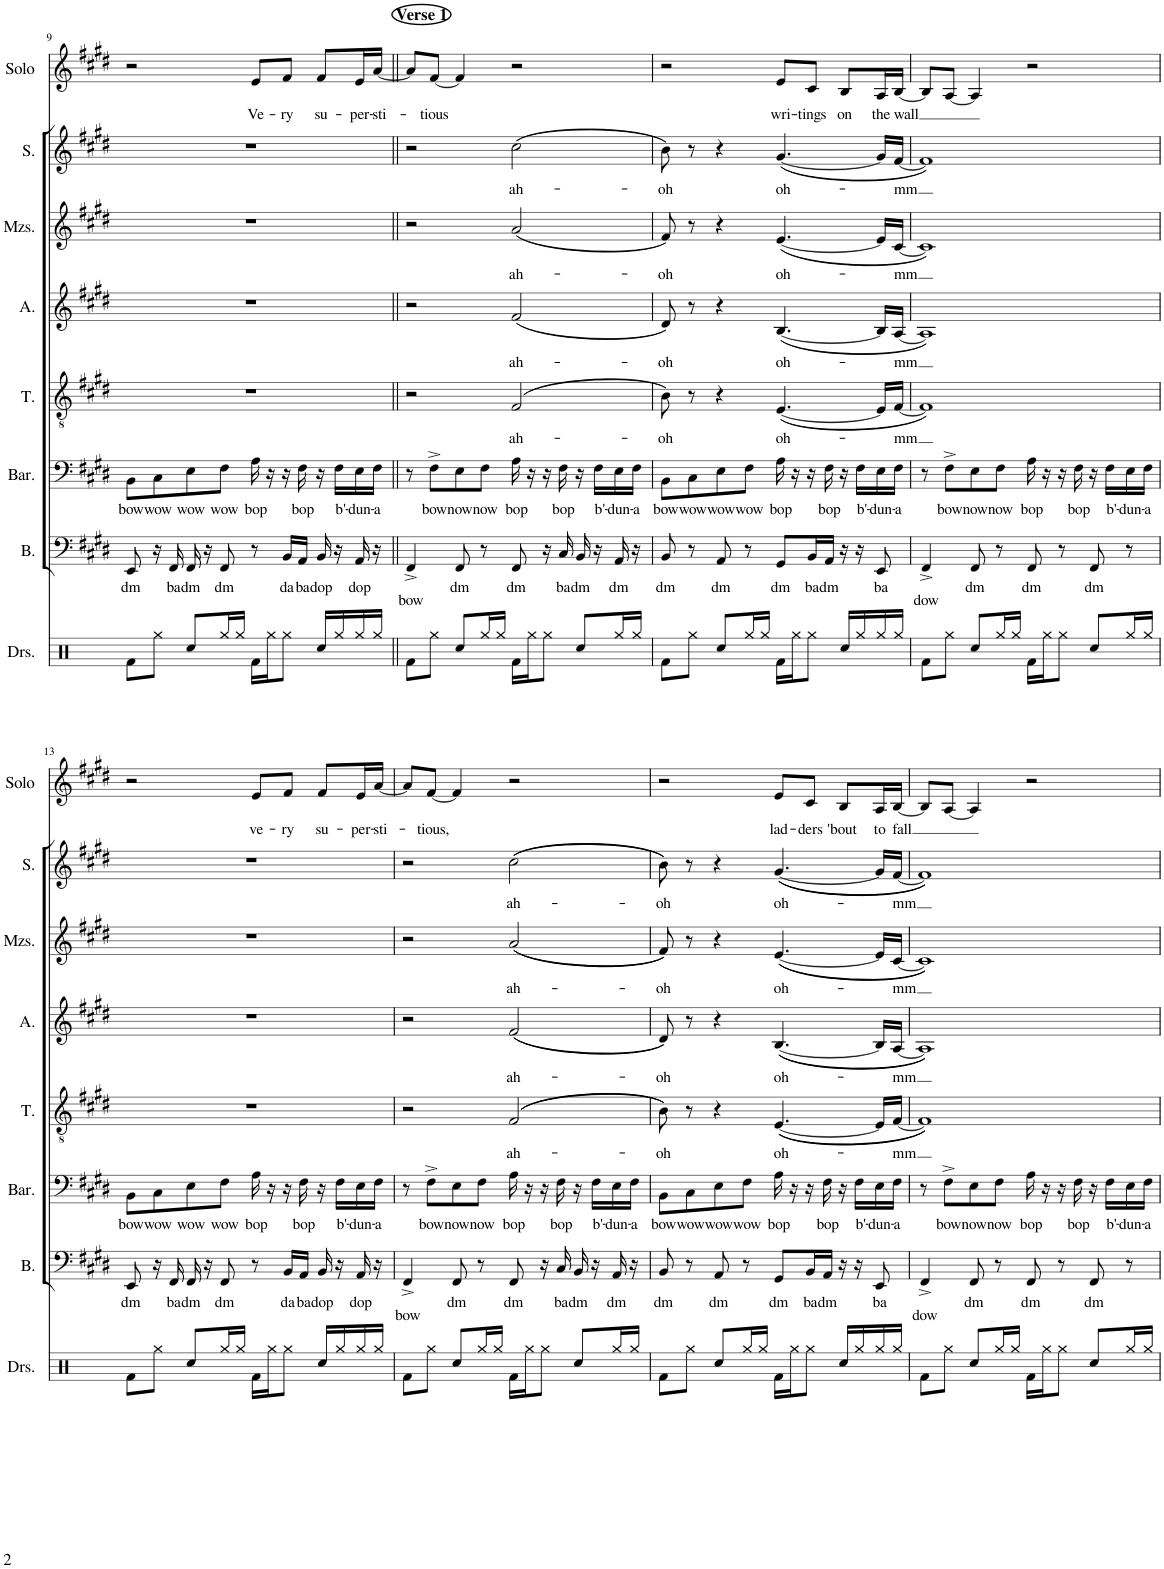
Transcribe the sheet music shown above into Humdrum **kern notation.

**kern	**kern	**text	**kern	**text	**kern	**text	**kern	**text	**kern	**text	**kern	**text	**kern	**text
*part8	*part7	*part7	*part6	*part6	*part5	*part5	*part4	*part4	*part3	*part3	*part2	*part2	*part1	*part1
*staff8	*staff7	*staff7	*staff6	*staff6	*staff5	*staff5	*staff4	*staff4	*staff3	*staff3	*staff2	*staff2	*staff1	*staff1
*I"Drumset	*I"Bass	*	*I"Baritone	*	*I"Tenor	*	*I"Alto	*	*I"Mezzo-soprano	*	*I"Soprano	*	*I"Solo	*
*I'Drs.	*I'B.	*	*I'Bar.	*	*I'T.	*	*I'A.	*	*I'Mzs.	*	*I'S.	*	*I'Solo	*
!!LO:PB:g=z
*clefX	*clefF4	*	*clefF4	*	*clefGv2	*	*clefG2	*	*clefG2	*	*clefG2	*	*clefG2	*
*k[]	*k[f#c#g#d#]	*	*k[f#c#g#d#]	*	*k[f#c#g#d#]	*	*k[f#c#g#d#]	*	*k[f#c#g#d#]	*	*k[f#c#g#d#]	*	*k[f#c#g#d#]	*
*M4/4	*M4/4	*	*M4/4	*	*M4/4	*	*M4/4	*	*M4/4	*	*M4/4	*	*M4/4	*
*met(c)	*met(c)	*	*met(c)	*	*met(c)	*	*met(c)	*	*met(c)	*	*met(c)	*	*met(c)	*
=9	=9	=9	=9	=9	=9	=9	=9	=9	=9	=9	=9	=9	=9	=9
!	!	!LO:LY:b	!	!LO:LY:b	!	!	!	!	!	!	!	!	!	!
8Rf\L	8EE/	dm	8BB\L	bow	1r	.	1r	.	1r	.	1r	.	2r	.
!	!	!	!	!LO:LY:b	!	!	!	!	!	!	!	!	!	!
8Rgg\J	16r	.	8C#\	wow	.	.	.	.	.	.	.	.	.	.
!	!	!LO:LY:b	!	!	!	!	!	!	!	!	!	!	!	!
.	16FF#/	ba	.	.	.	.	.	.	.	.	.	.	.	.
!	!	!LO:LY:b	!	!LO:LY:b	!	!	!	!	!	!	!	!	!	!
8Rcc/L	16FF#/	dm	8E\	wow	.	.	.	.	.	.	.	.	.	.
.	16r	.	.	.	.	.	.	.	.	.	.	.	.	.
!	!	!LO:LY:b	!	!LO:LY:b	!	!	!	!	!	!	!	!	!	!
16Rgg/L	8FF#/	dm	8F#\J	wow	.	.	.	.	.	.	.	.	.	.
16Rgg/JJ	.	.	.	.	.	.	.	.	.	.	.	.	.	.
!	!	!	!	!LO:LY:b	!	!	!	!	!	!	!	!	!	!LO:LY:b
16Rf\LL	8r	.	16A\	bop	.	.	.	.	.	.	.	.	8e/L	Ve-
16Rgg\J	.	.	16r	.	.	.	.	.	.	.	.	.	.	.
!	!	!LO:LY:b	!	!	!	!	!	!	!	!	!	!	!	!LO:LY:b
8Rgg\J	16BB/LL	da	16r	.	.	.	.	.	.	.	.	.	8f#/J	-ry
!	!	!LO:LY:b	!	!LO:LY:b	!	!	!	!	!	!	!	!	!	!
.	16AA/JJ	ba	16F#\	bop	.	.	.	.	.	.	.	.	.	.
!	!	!LO:LY:b	!	!	!	!	!	!	!	!	!	!	!	!LO:LY:b
16Rcc/LL	16BB/	dop	16r	.	.	.	.	.	.	.	.	.	8f#/L	su-
!	!	!	!	!LO:LY:b	!	!	!	!	!	!	!	!	!	!
16Rgg/	16r	.	16F#\LL	b'-	.	.	.	.	.	.	.	.	.	.
!	!	!LO:LY:b	!	!LO:LY:b	!	!	!	!	!	!	!	!	!	!LO:LY:b
16Rgg/	16AA/	dop	16E\	-dun-	.	.	.	.	.	.	.	.	16e/L	-per-
!	!	!	!	!LO:LY:b	!	!	!	!	!	!	!	!	!	!LO:LY:b
16Rgg/JJ	16r	.	16F#\JJ	-a	.	.	.	.	.	.	.	.	[16a/JJ	-sti-
=10||	=10||	=10||	=10||	=10||	=10||	=10||	=10||	=10||	=10||	=10||	=10||	=10||	=10||	=10||
!	!	!	!	!	!	!	!	!	!	!	!	!	!LO:TX:a:B:t=Verse 1	!
!	!	!LO:LY:b	!	!	!	!	!	!	!	!	!	!	!	!
8Rf\L	4FF#^/	bow	8r	.	2r	.	2r	.	2r	.	2r	.	8a/L]	.
!	!	!	!	!LO:LY:b	!	!	!	!	!	!	!	!	!	!LO:LY:b
8Rgg\J	.	.	8F#^\L	bow	.	.	.	.	.	.	.	.	[8f#/J	-tious
!	!	!LO:LY:b	!	!LO:LY:b	!	!	!	!	!	!	!	!	!	!
8Rcc/L	8FF#/	dm	8E\	now	.	.	.	.	.	.	.	.	4f#/]	.
!	!	!	!	!LO:LY:b	!	!	!	!	!	!	!	!	!	!
16Rgg/L	8r	.	8F#\J	now	.	.	.	.	.	.	.	.	.	.
16Rgg/JJ	.	.	.	.	.	.	.	.	.	.	.	.	.	.
!	!	!LO:LY:b	!	!LO:LY:b	!	!LO:LY:b	!	!LO:LY:b	!	!LO:LY:b	!	!LO:LY:b	!	!
16Rf\LL	8FF#/	dm	16A\	bop	((2F#/	ah-	((2f#/	ah-	((2a/	ah-	((2cc#\	ah-	2r	.
16Rgg\J	.	.	16r	.	.	.	.	.	.	.	.	.	.	.
8Rgg\J	16r	.	16r	.	.	.	.	.	.	.	.	.	.	.
!	!	!LO:LY:b	!	!LO:LY:b	!	!	!	!	!	!	!	!	!	!
.	16C#/	ba	16F#\	bop	.	.	.	.	.	.	.	.	.	.
!	!	!LO:LY:b	!	!	!	!	!	!	!	!	!	!	!	!
8Rcc/L	16BB/	dm	16r	.	.	.	.	.	.	.	.	.	.	.
!	!	!	!	!LO:LY:b	!	!	!	!	!	!	!	!	!	!
.	16r	.	16F#\LL	b'-	.	.	.	.	.	.	.	.	.	.
!	!	!LO:LY:b	!	!LO:LY:b	!	!	!	!	!	!	!	!	!	!
16Rgg/L	16AA/	dm	16E\	-dun-	.	.	.	.	.	.	.	.	.	.
!	!	!	!	!LO:LY:b	!	!	!	!	!	!	!	!	!	!
16Rgg/JJ	16r	.	16F#\JJ	-a	.	.	.	.	.	.	.	.	.	.
=11	=11	=11	=11	=11	=11	=11	=11	=11	=11	=11	=11	=11	=11	=11
!	!	!LO:LY:b	!	!LO:LY:b	!	!LO:LY:b	!	!LO:LY:b	!	!LO:LY:b	!	!LO:LY:b	!	!
8Rf\L	8BB/	dm	8BB\L	bow	8B\))	-oh	8d#/))	-oh	8f#/))	-oh	8b\))	-oh	2r	.
!	!	!	!	!LO:LY:b	!	!	!	!	!	!	!	!	!	!
8Rgg\J	8r	.	8C#\	wow	8r	.	8r	.	8r	.	8r	.	.	.
!	!	!LO:LY:b	!	!LO:LY:b	!	!	!	!	!	!	!	!	!	!
8Rcc/L	8AA/	dm	8E\	wow	4r	.	4r	.	4r	.	4r	.	.	.
!	!	!	!	!LO:LY:b	!	!	!	!	!	!	!	!	!	!
16Rgg/L	8r	.	8F#\J	wow	.	.	.	.	.	.	.	.	.	.
16Rgg/JJ	.	.	.	.	.	.	.	.	.	.	.	.	.	.
!	!	!LO:LY:b	!	!LO:LY:b	!	!LO:LY:b	!	!LO:LY:b	!	!LO:LY:b	!	!LO:LY:b	!	!LO:LY:b
16Rf\LL	8GG#/L	dm	16A\	bop	(([4.E/	oh-	(([4.B/	oh-	(([4.e/	oh-	(([4.g#/	oh-	8e/L	wri-
16Rgg\J	.	.	16r	.	.	.	.	.	.	.	.	.	.	.
!	!	!LO:LY:b	!	!	!	!	!	!	!	!	!	!	!	!LO:LY:b
8Rgg\J	16BB/L	ba	16r	.	.	.	.	.	.	.	.	.	8c#/J	-tings
!	!	!LO:LY:b	!	!LO:LY:b	!	!	!	!	!	!	!	!	!	!
.	16AA/JJ	dm	16F#\	bop	.	.	.	.	.	.	.	.	.	.
!	!	!	!	!	!	!	!	!	!	!	!	!	!	!LO:LY:b
16Rcc/LL	16r	.	16r	.	.	.	.	.	.	.	.	.	8B/L	on
!	!	!	!	!LO:LY:b	!	!	!	!	!	!	!	!	!	!
16Rgg/	16r	.	16F#\LL	b'-	.	.	.	.	.	.	.	.	.	.
!	!	!LO:LY:b	!	!LO:LY:b	!	!	!	!	!	!	!	!	!	!LO:LY:b
16Rgg/	8EE/	ba	16E\	-dun-	16E/LL]	.	16B/LL]	.	16e/LL]	.	16g#/LL]	.	16A/L	the
!	!	!	!	!LO:LY:b	!	!LO:LY:b	!	!LO:LY:b	!	!LO:LY:b	!	!LO:LY:b	!	!LO:LY:b
16Rgg/JJ	.	.	16F#\JJ	-a	[16F#/JJ	mm	[16A/JJ	mm	[16c#/JJ	mm	[16f#/JJ	mm	[16B/JJ	wall
=12	=12	=12	=12	=12	=12	=12	=12	=12	=12	=12	=12	=12	=12	=12
!	!	!LO:LY:b	!	!	!	!	!	!	!	!	!	!	!	!
8Rf\L	4FF#^/	dow	8r	.	1F#]))	.	1A]))	.	1c#]))	.	1f#]))	.	8B/L]	.
!	!	!	!	!LO:LY:b	!	!	!	!	!	!	!	!	!	!
8Rgg\J	.	.	8F#^\L	bow	.	.	.	.	.	.	.	.	[8A/J	.
!	!	!LO:LY:b	!	!LO:LY:b	!	!	!	!	!	!	!	!	!	!
8Rcc/L	8FF#/	dm	8E\	now	.	.	.	.	.	.	.	.	4A/]	.
!	!	!	!	!LO:LY:b	!	!	!	!	!	!	!	!	!	!
16Rgg/L	8r	.	8F#\J	now	.	.	.	.	.	.	.	.	.	.
16Rgg/JJ	.	.	.	.	.	.	.	.	.	.	.	.	.	.
!	!	!LO:LY:b	!	!LO:LY:b	!	!	!	!	!	!	!	!	!	!
16Rf\LL	8FF#/	dm	16A\	bop	.	.	.	.	.	.	.	.	2r	.
16Rgg\J	.	.	16r	.	.	.	.	.	.	.	.	.	.	.
8Rgg\J	8r	.	16r	.	.	.	.	.	.	.	.	.	.	.
!	!	!	!	!LO:LY:b	!	!	!	!	!	!	!	!	!	!
.	.	.	16F#\	bop	.	.	.	.	.	.	.	.	.	.
!	!	!LO:LY:b	!	!	!	!	!	!	!	!	!	!	!	!
8Rcc/L	8FF#/	dm	16r	.	.	.	.	.	.	.	.	.	.	.
!	!	!	!	!LO:LY:b	!	!	!	!	!	!	!	!	!	!
.	.	.	16F#\LL	b'-	.	.	.	.	.	.	.	.	.	.
!	!	!	!	!LO:LY:b	!	!	!	!	!	!	!	!	!	!
16Rgg/L	8r	.	16E\	-dun-	.	.	.	.	.	.	.	.	.	.
!	!	!	!	!LO:LY:b	!	!	!	!	!	!	!	!	!	!
16Rgg/JJ	.	.	16F#\JJ	-a	.	.	.	.	.	.	.	.	.	.
!!LO:LB:g=z
=13	=13	=13	=13	=13	=13	=13	=13	=13	=13	=13	=13	=13	=13	=13
!	!	!LO:LY:b	!	!LO:LY:b	!	!	!	!	!	!	!	!	!	!
8Rf\L	8EE/	dm	8BB\L	bow	1r	.	1r	.	1r	.	1r	.	2r	.
!	!	!	!	!LO:LY:b	!	!	!	!	!	!	!	!	!	!
8Rgg\J	16r	.	8C#\	wow	.	.	.	.	.	.	.	.	.	.
!	!	!LO:LY:b	!	!	!	!	!	!	!	!	!	!	!	!
.	16FF#/	ba	.	.	.	.	.	.	.	.	.	.	.	.
!	!	!LO:LY:b	!	!LO:LY:b	!	!	!	!	!	!	!	!	!	!
8Rcc/L	16FF#/	dm	8E\	wow	.	.	.	.	.	.	.	.	.	.
.	16r	.	.	.	.	.	.	.	.	.	.	.	.	.
!	!	!LO:LY:b	!	!LO:LY:b	!	!	!	!	!	!	!	!	!	!
16Rgg/L	8FF#/	dm	8F#\J	wow	.	.	.	.	.	.	.	.	.	.
16Rgg/JJ	.	.	.	.	.	.	.	.	.	.	.	.	.	.
!	!	!	!	!LO:LY:b	!	!	!	!	!	!	!	!	!	!LO:LY:b
16Rf\LL	8r	.	16A\	bop	.	.	.	.	.	.	.	.	8e/L	ve-
16Rgg\J	.	.	16r	.	.	.	.	.	.	.	.	.	.	.
!	!	!LO:LY:b	!	!	!	!	!	!	!	!	!	!	!	!LO:LY:b
8Rgg\J	16BB/LL	da	16r	.	.	.	.	.	.	.	.	.	8f#/J	-ry
!	!	!LO:LY:b	!	!LO:LY:b	!	!	!	!	!	!	!	!	!	!
.	16AA/JJ	ba	16F#\	bop	.	.	.	.	.	.	.	.	.	.
!	!	!LO:LY:b	!	!	!	!	!	!	!	!	!	!	!	!LO:LY:b
16Rcc/LL	16BB/	dop	16r	.	.	.	.	.	.	.	.	.	8f#/L	su-
!	!	!	!	!LO:LY:b	!	!	!	!	!	!	!	!	!	!
16Rgg/	16r	.	16F#\LL	b'-	.	.	.	.	.	.	.	.	.	.
!	!	!LO:LY:b	!	!LO:LY:b	!	!	!	!	!	!	!	!	!	!LO:LY:b
16Rgg/	16AA/	dop	16E\	-dun-	.	.	.	.	.	.	.	.	16e/L	-per-
!	!	!	!	!LO:LY:b	!	!	!	!	!	!	!	!	!	!LO:LY:b
16Rgg/JJ	16r	.	16F#\JJ	-a	.	.	.	.	.	.	.	.	[16a/JJ	-sti-
=14	=14	=14	=14	=14	=14	=14	=14	=14	=14	=14	=14	=14	=14	=14
!	!	!LO:LY:b	!	!	!	!	!	!	!	!	!	!	!	!
8Rf\L	4FF#^/	bow	8r	.	2r	.	2r	.	2r	.	2r	.	8a/L]	.
!	!	!	!	!LO:LY:b	!	!	!	!	!	!	!	!	!	!LO:LY:b
8Rgg\J	.	.	8F#^\L	bow	.	.	.	.	.	.	.	.	[8f#/J	-tious,
!	!	!LO:LY:b	!	!LO:LY:b	!	!	!	!	!	!	!	!	!	!
8Rcc/L	8FF#/	dm	8E\	now	.	.	.	.	.	.	.	.	4f#/]	.
!	!	!	!	!LO:LY:b	!	!	!	!	!	!	!	!	!	!
16Rgg/L	8r	.	8F#\J	now	.	.	.	.	.	.	.	.	.	.
16Rgg/JJ	.	.	.	.	.	.	.	.	.	.	.	.	.	.
!	!	!LO:LY:b	!	!LO:LY:b	!	!LO:LY:b	!	!LO:LY:b	!	!LO:LY:b	!	!LO:LY:b	!	!
16Rf\LL	8FF#/	dm	16A\	bop	(((2F#/	ah-	(((2f#/	ah-	(((2a/	ah-	(((2cc#\	ah-	2r	.
16Rgg\J	.	.	16r	.	.	.	.	.	.	.	.	.	.	.
8Rgg\J	16r	.	16r	.	.	.	.	.	.	.	.	.	.	.
!	!	!LO:LY:b	!	!LO:LY:b	!	!	!	!	!	!	!	!	!	!
.	16C#/	ba	16F#\	bop	.	.	.	.	.	.	.	.	.	.
!	!	!LO:LY:b	!	!	!	!	!	!	!	!	!	!	!	!
8Rcc/L	16BB/	dm	16r	.	.	.	.	.	.	.	.	.	.	.
!	!	!	!	!LO:LY:b	!	!	!	!	!	!	!	!	!	!
.	16r	.	16F#\LL	b'-	.	.	.	.	.	.	.	.	.	.
!	!	!LO:LY:b	!	!LO:LY:b	!	!	!	!	!	!	!	!	!	!
16Rgg/L	16AA/	dm	16E\	-dun-	.	.	.	.	.	.	.	.	.	.
!	!	!	!	!LO:LY:b	!	!	!	!	!	!	!	!	!	!
16Rgg/JJ	16r	.	16F#\JJ	-a	.	.	.	.	.	.	.	.	.	.
=15	=15	=15	=15	=15	=15	=15	=15	=15	=15	=15	=15	=15	=15	=15
!	!	!LO:LY:b	!	!LO:LY:b	!	!LO:LY:b	!	!LO:LY:b	!	!LO:LY:b	!	!LO:LY:b	!	!
8Rf\L	8BB/	dm	8BB\L	bow	8B\)))	-oh	8d#/)))	-oh	8f#/)))	-oh	8b\)))	-oh	2r	.
!	!	!	!	!LO:LY:b	!	!	!	!	!	!	!	!	!	!
8Rgg\J	8r	.	8C#\	wow	8r	.	8r	.	8r	.	8r	.	.	.
!	!	!LO:LY:b	!	!LO:LY:b	!	!	!	!	!	!	!	!	!	!
8Rcc/L	8AA/	dm	8E\	wow	4r	.	4r	.	4r	.	4r	.	.	.
!	!	!	!	!LO:LY:b	!	!	!	!	!	!	!	!	!	!
16Rgg/L	8r	.	8F#\J	wow	.	.	.	.	.	.	.	.	.	.
16Rgg/JJ	.	.	.	.	.	.	.	.	.	.	.	.	.	.
!	!	!LO:LY:b	!	!LO:LY:b	!	!LO:LY:b	!	!LO:LY:b	!	!LO:LY:b	!	!LO:LY:b	!	!LO:LY:b
16Rf\LL	8GG#/L	dm	16A\	bop	((([4.E/	oh-	((([4.B/	oh-	((([4.e/	oh-	((([4.g#/	oh-	8e/L	lad-
16Rgg\J	.	.	16r	.	.	.	.	.	.	.	.	.	.	.
!	!	!LO:LY:b	!	!	!	!	!	!	!	!	!	!	!	!LO:LY:b
8Rgg\J	16BB/L	ba	16r	.	.	.	.	.	.	.	.	.	8c#/J	-ders
!	!	!LO:LY:b	!	!LO:LY:b	!	!	!	!	!	!	!	!	!	!
.	16AA/JJ	dm	16F#\	bop	.	.	.	.	.	.	.	.	.	.
!	!	!	!	!	!	!	!	!	!	!	!	!	!	!LO:LY:b
16Rcc/LL	16r	.	16r	.	.	.	.	.	.	.	.	.	8B/L	'bout
!	!	!	!	!LO:LY:b	!	!	!	!	!	!	!	!	!	!
16Rgg/	16r	.	16F#\LL	b'-	.	.	.	.	.	.	.	.	.	.
!	!	!LO:LY:b	!	!LO:LY:b	!	!	!	!	!	!	!	!	!	!LO:LY:b
16Rgg/	8EE/	ba	16E\	-dun-	16E/LL]	.	16B/LL]	.	16e/LL]	.	16g#/LL]	.	16A/L	to
!	!	!	!	!LO:LY:b	!	!LO:LY:b	!	!LO:LY:b	!	!LO:LY:b	!	!LO:LY:b	!	!LO:LY:b
16Rgg/JJ	.	.	16F#\JJ	-a	[16F#/JJ	mm	[16A/JJ	mm	[16c#/JJ	mm	[16f#/JJ	mm	[16B/JJ	fall
=16	=16	=16	=16	=16	=16	=16	=16	=16	=16	=16	=16	=16	=16	=16
!	!	!LO:LY:b	!	!	!	!	!	!	!	!	!	!	!	!
8Rf\L	4FF#^/	dow	8r	.	1F#])))	.	1A])))	.	1c#])))	.	1f#])))	.	8B/L]	.
!	!	!	!	!LO:LY:b	!	!	!	!	!	!	!	!	!	!
8Rgg\J	.	.	8F#^\L	bow	.	.	.	.	.	.	.	.	[8A/J	.
!	!	!LO:LY:b	!	!LO:LY:b	!	!	!	!	!	!	!	!	!	!
8Rcc/L	8FF#/	dm	8E\	now	.	.	.	.	.	.	.	.	4A/]	.
!	!	!	!	!LO:LY:b	!	!	!	!	!	!	!	!	!	!
16Rgg/L	8r	.	8F#\J	now	.	.	.	.	.	.	.	.	.	.
16Rgg/JJ	.	.	.	.	.	.	.	.	.	.	.	.	.	.
!	!	!LO:LY:b	!	!LO:LY:b	!	!	!	!	!	!	!	!	!	!
16Rf\LL	8FF#/	dm	16A\	bop	.	.	.	.	.	.	.	.	2r	.
16Rgg\J	.	.	16r	.	.	.	.	.	.	.	.	.	.	.
8Rgg\J	8r	.	16r	.	.	.	.	.	.	.	.	.	.	.
!	!	!	!	!LO:LY:b	!	!	!	!	!	!	!	!	!	!
.	.	.	16F#\	bop	.	.	.	.	.	.	.	.	.	.
!	!	!LO:LY:b	!	!	!	!	!	!	!	!	!	!	!	!
8Rcc/L	8FF#/	dm	16r	.	.	.	.	.	.	.	.	.	.	.
!	!	!	!	!LO:LY:b	!	!	!	!	!	!	!	!	!	!
.	.	.	16F#\LL	b'-	.	.	.	.	.	.	.	.	.	.
!	!	!	!	!LO:LY:b	!	!	!	!	!	!	!	!	!	!
16Rgg/L	8r	.	16E\	-dun-	.	.	.	.	.	.	.	.	.	.
!	!	!	!	!LO:LY:b	!	!	!	!	!	!	!	!	!	!
16Rgg/JJ	.	.	16F#\JJ	-a	.	.	.	.	.	.	.	.	.	.
=	=	=	=	=	=	=	=	=	=	=	=	=	=	=
*-	*-	*-	*-	*-	*-	*-	*-	*-	*-	*-	*-	*-	*-	*-
